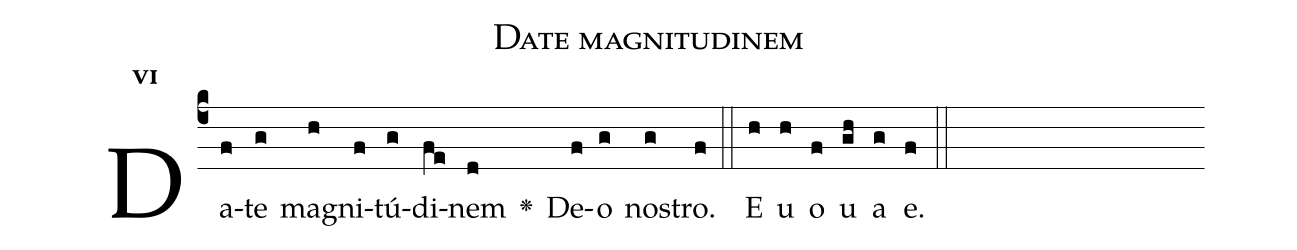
name:Date magnitudinem;
office-part:Antiphona;
mode:6;
%%
initial-style: 1;
name: Date magnitudinem;
book: Antiphonae & Responsoria/Tomus III, p. 61;
occasion: Psalterium Hebdomada II Sabbato;
office-part: Laudes Ant 2;
user-notes: ;
commentary: ;
annotation: 6f;
centering-scheme: english;
fontsize: 12;
font: OFLSortsMillGoudy;
height: 11;
width: 4.5;
%%
(c4)Da(f)te(g) ma(h)gni(f)tú(g)di(fe)nem(d) <v>\greheightstar</v>() De(f)o(g) no(g)stro.(f) (::)
E(h) u(h) o(f) u(gh) a(g) e.(f) (::)
